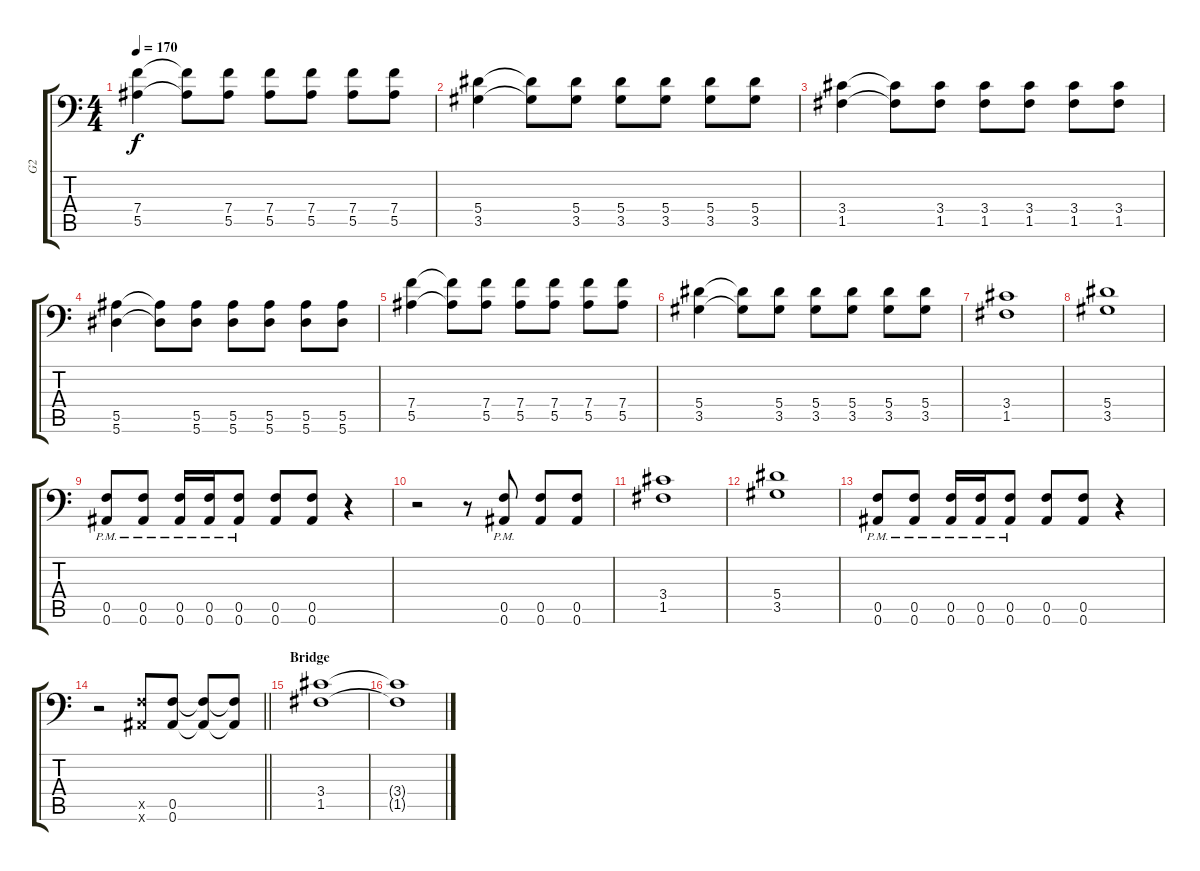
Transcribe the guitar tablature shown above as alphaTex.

\track ("G2" "G2") {instrument overdrivenguitar}
\staff {score tabs}
\tuning (C4 G3 Eb3 Bb2 F2 Bb1) {hide}
\ts (4 4)
\tempo 170
\clef f4
\ks c
(7.4 5.5).4{dy f} (7.4{t} 5.5{t}).8 (7.4 5.5).8 (7.4 5.5).8 (7.4 5.5).8 (7.4 5.5).8 (7.4 5.5).8 |
(5.4 3.5).4 (5.4{t} 3.5{t}).8 (5.4 3.5).8 (5.4 3.5).8 (5.4 3.5).8 (5.4 3.5).8 (5.4 3.5).8 |
(3.4 1.5).4 (3.4{t} 1.5{t}).8 (3.4 1.5).8 (3.4 1.5).8 (3.4 1.5).8 (3.4 1.5).8 (3.4 1.5).8 |
(5.5 5.6).4 (5.5{t} 5.6{t}).8 (5.5 5.6).8 (5.5 5.6).8 (5.5 5.6).8 (5.5 5.6).8 (5.5 5.6).8 |
(7.4 5.5).4 (7.4{t} 5.5{t}).8 (7.4 5.5).8 (7.4 5.5).8 (7.4 5.5).8 (7.4 5.5).8 (7.4 5.5).8 |
(5.4 3.5).4 (5.4{t} 3.5{t}).8 (5.4 3.5).8 (5.4 3.5).8 (5.4 3.5).8 (5.4 3.5).8 (5.4 3.5).8 |
(3.4 1.5).1 |
(5.4 3.5).1 |
(0.5{pm} 0.6{pm}).8 (0.5{pm} 0.6{pm}).8 (0.5{pm} 0.6{pm}).16 (0.5{pm} 0.6{pm}).16 (0.5{pm} 0.6{pm}).8 (0.5 0.6).8 (0.5 0.6).8 r.4 |
r.2 r.8 (0.5{pm} 0.6).8 (0.5 0.6).8 (0.5 0.6).8 |
(3.4 1.5).1 |
(5.4 3.5).1 |
(0.5{pm} 0.6{pm}).8 (0.5{pm} 0.6{pm}).8 (0.5{pm} 0.6{pm}).16 (0.5{pm} 0.6{pm}).16 (0.5{pm} 0.6{pm}).8 (0.5 0.6).8 (0.5 0.6).8 r.4 |
\barLineRight lightlight
r.2 (0.5{x} 0.6{x}).8 (0.5 0.6).8 (0.5{t} 0.6{t}).8 (0.5{t} 0.6{t}).8 |
\section ("" "Bridge")
(3.4 1.5).1 |
(3.4{t} 1.5{t}).1
